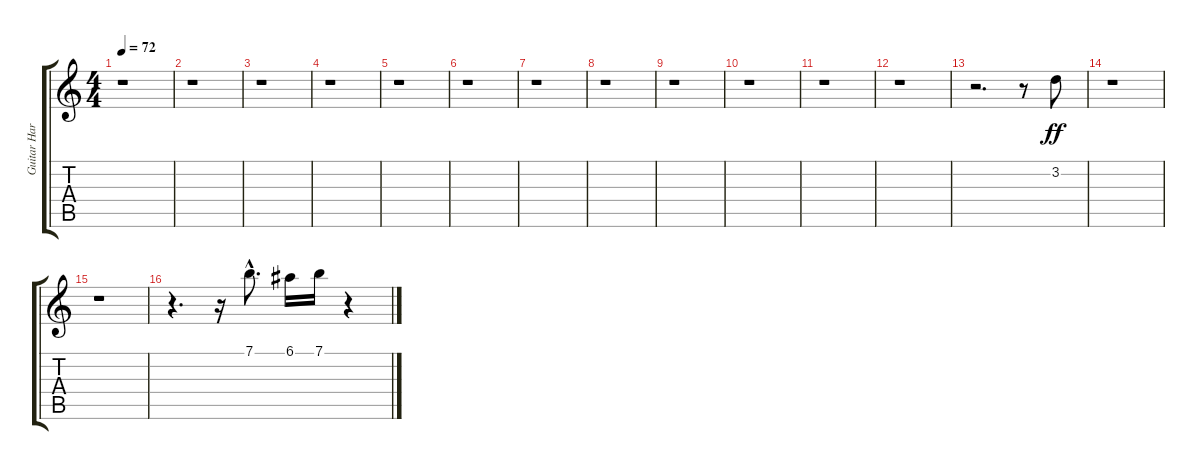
\track ("Guitar Harmonics" "Guitar Har") {instrument guitarharmonics}
\staff {score tabs}
\tuning (E4 B3 G3 D3 A2 E2) {hide}
\ts (4 4)
\tempo 72
\clef g2
\ks c
r.1{dy ff} |
r.1 |
r.1 |
r.1 |
r.1 |
r.1 |
r.1 |
r.1 |
r.1 |
r.1 |
r.1 |
r.1 |
r.2{d} r.8 3.2.8 |
r.1 |
r.1 |
r.4{d} r.16 7.1{hac}.8{d} 6.1.16 7.1.16 r.4
